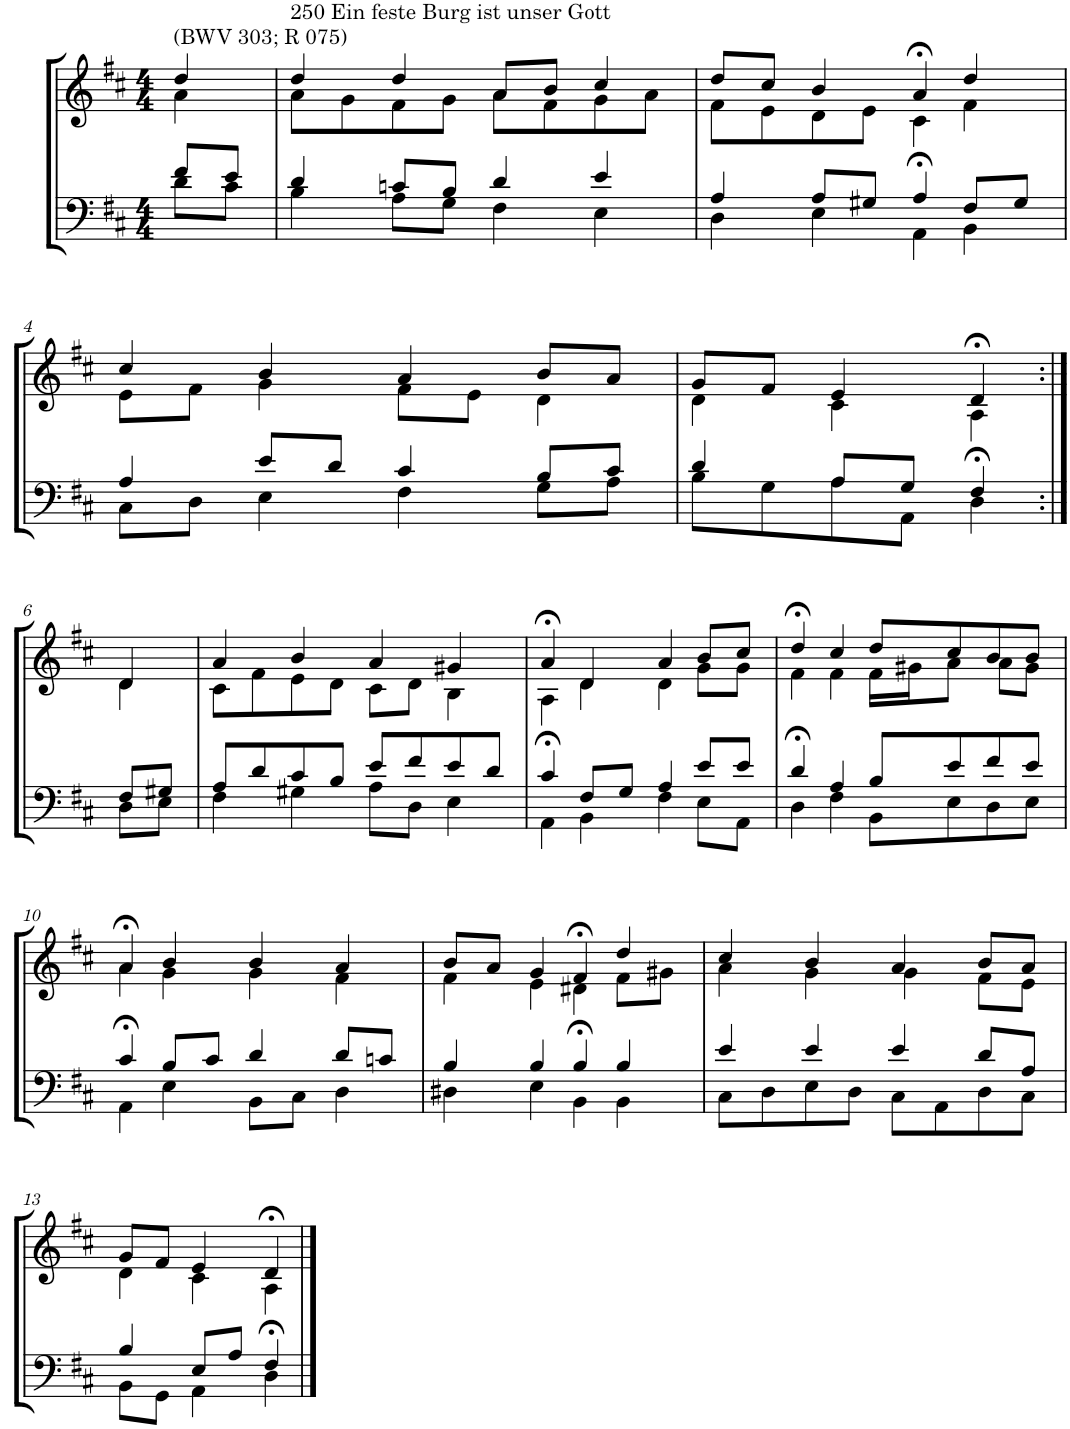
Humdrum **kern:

**kern	**kern
*part2	*part1
*staff2	*staff1
*I"Tenor/Baß	*I"Sopran/Alt
*clefF4	*clefG2
*k[f#c#]	*k[f#c#]
*M4/4	*M4/4
=1	=1
*^	*^
!	!	!LO:TX:a:t=(BWV 303; R 075)	!
8f#/L	8d\L	4dd/	4a\
8e/J	8c#\J	.	.
=2	=2	=2	=2
!	!	!LO:TX:a:t=250 Ein feste Burg ist unser Gott	!
4d/	4B\	4dd/	8a\L
.	.	.	8g\
8cn/L	8A\L	4dd/	8f#\
8B/J	8G\J	.	8g\J
4d/	4F#\	8a/L	8a\L
.	.	8b/J	8f#\
4e/	4E\	4cc#/	8g\
.	.	.	8a\J
=3	=3	=3	=3
4A/	4D\	8dd/L	8f#\L
.	.	8cc#/J	8e\
8A/L	4E\	4b/	8d\
8G#X/J	.	.	8e\J
4A/	4AA>\	4a>/	4c#\
8F#/L	4BB\	4dd/	4f#\
8G#/J	.	.	.
!!LO:LB:g=z	!!
=4	=4	=4	=4
4A/	8C#\L	4cc#/	8e\L
.	8D\J	.	8f#\J
8e/L	4E\	4b/	4g\
8d/J	.	.	.
4c#/	4F#\	4a/	8f#\L
.	.	.	8e\J
8B/L	8G\L	8b/L	4d\
8c#/J	8A\J	8a/J	.
=5	=5	=5	=5
4d/	8B\L	8g/L	4d\
.	8G\	8f#/J	.
8A/L	8A\	4e/	4c#\
8G/J	8AA\J	.	.
4F#/	4D>\	4d>/	4A\
!!LO:LB:g=z	!!
=6:|!	=6:|!	=6:|!	=6:|!
8F#/L	8D\L	4d/	4d\
8G#X/J	8E\J	.	.
=7	=7	=7	=7
8A/L	4F#\	4a/	8c#\L
8d/	.	.	8f#\
8c#/	4G#X\	4b/	8e\
8B/J	.	.	8d\J
8e/L	8A\L	4a/	8c#\L
8f#/	8D\J	.	8d\J
8e/	4E\	4g#X/	4B\
8d/J	.	.	.
=8	=8	=8	=8
4c#/	4AA>\	4a>/	4A\
8F#/L	4BB\	4d/	4d\
8G/J	.	.	.
4A/	4F#\	4a/	4d\
8e/L	8E\L	8b/L	8g\L
8e/J	8AA\J	8cc#/J	8g\J
=9	=9	=9	=9
4d/	4D>\	4dd>/	4f#\
4A/	4F#\	4cc#/	4f#\
8B/L	8BB\L	8dd/L	16f#\LL
.	.	.	16g#X\J
8e/	8E\	8cc#/	8a\J
8f#/	8D\	8b/	8a\L
8e/J	8E\J	8b/J	8g#\J
!!LO:LB:g=z	!!
=10	=10	=10	=10
4c#/	4AA>\	4a>/	4a\
8B/L	4E\	4b/	4g\
8c#/J	.	.	.
4d/	8BB\L	4b/	4g\
.	8C#\J	.	.
8d/L	4D\	4a/	4f#\
8cn/J	.	.	.
=11	=11	=11	=11
4B/	4D#X\	8b/L	4f#\
.	.	8a/J	.
4B/	4E\	4g/	4e\
4B/	4BB>\	4f#>/	4d#X\
4B/	4BB\	4dd/	8f#\L
.	.	.	8g#X\J
=12	=12	=12	=12
4e/	8C#\L	4cc#/	4a\
.	8D\	.	.
4e/	8E\	4b/	4g\
.	8D\J	.	.
4e/	8C#\L	4a/	4g\
.	8AA\	.	.
8d/L	8D\	8b/L	8f#\L
8A/J	8C#\J	8a/J	8e\J
!!LO:LB:g=z	!!
=13	=13	=13	=13
4B/	8BB\L	8g/L	4d\
.	8GG\J	8f#/J	.
8E/L	4AA\	4e/	4c#\
8A/J	.	.	.
4F#/	4D>\	4d>/	4A\
*v	*v	*	*
*	*v	*v
==	==
*-	*-
